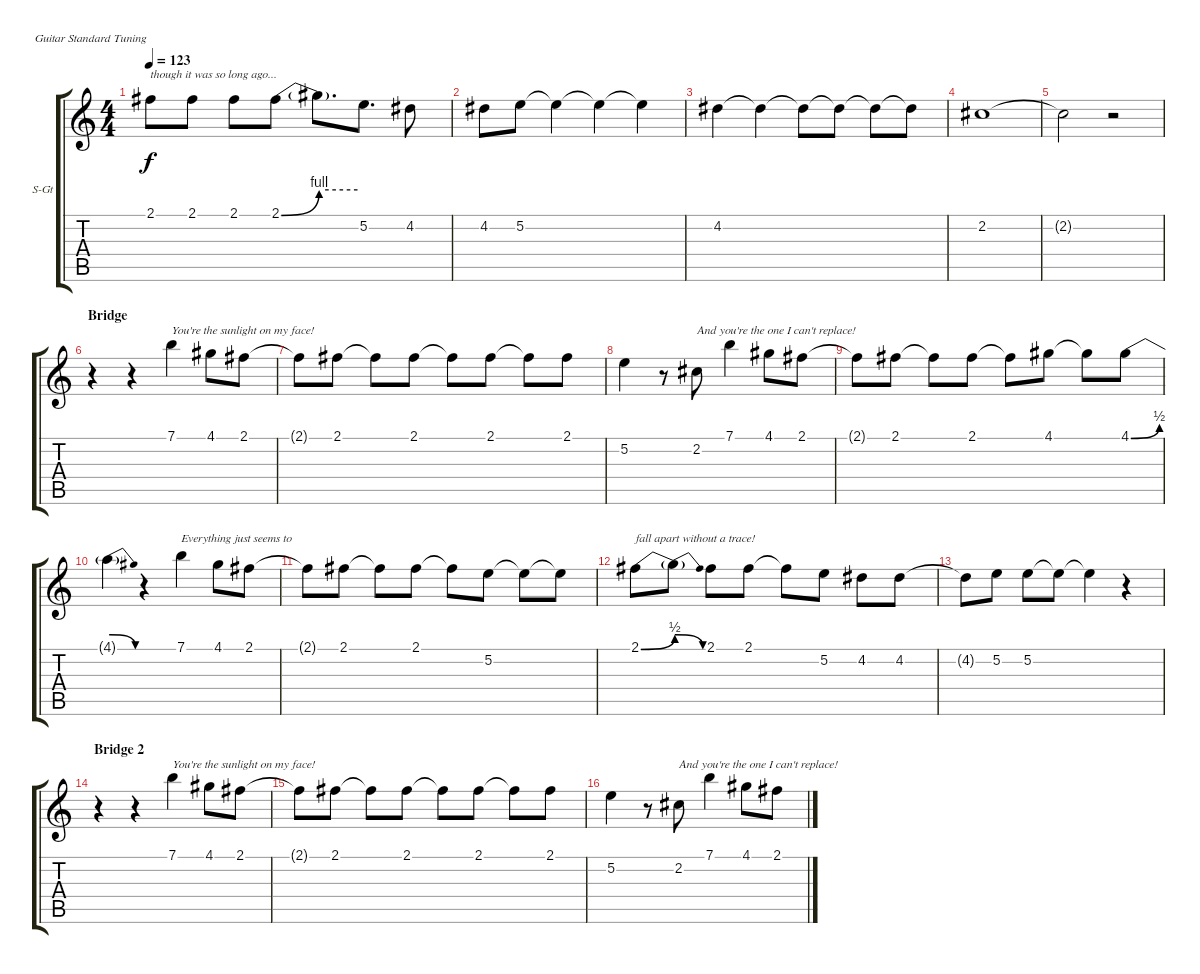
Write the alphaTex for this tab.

\bracketExtendMode groupsimilarinstruments
\firstSystemTrackNameOrientation horizontal
\otherSystemsTrackNameOrientation horizontal
\track ("Jeff Gutt (Vocals)" "S-Gt") {instrument harmonica}
\staff {score tabs}
\tuning (E4 B3 G3 D3 A2 E2)
\displaytranspose 12
\ts (4 4)
\tempo 123
\clef g2
\ks c
2.1.8{txt "though it was so long ago..." dy f} 2.1.8 2.1.8 2.1{be (bend 0 0 60 4)}.8 2.1{be (hold 0 4 60 4) t}.8{d} 5.2.8{d} 4.2.8 |
4.2.8 5.2.8 5.2{t}.4 5.2{t}.4 5.2{t}.4 |
4.2.4 4.2{t}.4 4.2{t}.8 4.2{t}.8 4.2{t}.8 4.2{t}.8 |
2.2.1 |
2.2{t}.2 r.2 |
\section ("" "Bridge")
r.4 r.4 7.1.4{txt "You're the sunlight on my face!"} 4.1.8 2.1.8 |
2.1{t}.8 2.1.8 2.1{t}.8 2.1.8 2.1{t}.8 2.1.8 2.1{t}.8 2.1.8 |
5.2.4 r.8 2.2.8{txt "And you're the one I can't replace!"} 7.1.4 4.1.8 2.1.8 |
2.1{t}.8 2.1.8 2.1{t}.8 2.1.8 2.1{t}.8 4.1.8 4.1{t}.8 4.1{be (bend 0 0 60 2)}.8 |
4.1{be (release 0 2 60 0) t}.4 r.4 7.1.4{txt "Everything just seems to"} 4.1.8 2.1.8 |
2.1{t}.8 2.1.8 2.1{t}.8 2.1.8 2.1{t}.8 5.2.8 5.2{t}.8 5.2{t}.8 |
2.1{be (bend 0 0 60 2)}.8{txt "fall apart without a trace!"} 2.1{be (release 0 2 60 0) t}.8 2.1.8 2.1.8 2.1{t}.8 5.2.8 4.2.8 4.2.8 |
4.2{t}.8 5.2.8 5.2.8 5.2{t}.8 5.2{t}.4 r.4 |
\section ("" "Bridge 2")
r.4 r.4 7.1.4{txt "You're the sunlight on my face!"} 4.1.8 2.1.8 |
2.1{t}.8 2.1.8 2.1{t}.8 2.1.8 2.1{t}.8 2.1.8 2.1{t}.8 2.1.8 |
5.2.4 r.8 2.2.8{txt "And you're the one I can't replace!"} 7.1.4 4.1.8 2.1.8
